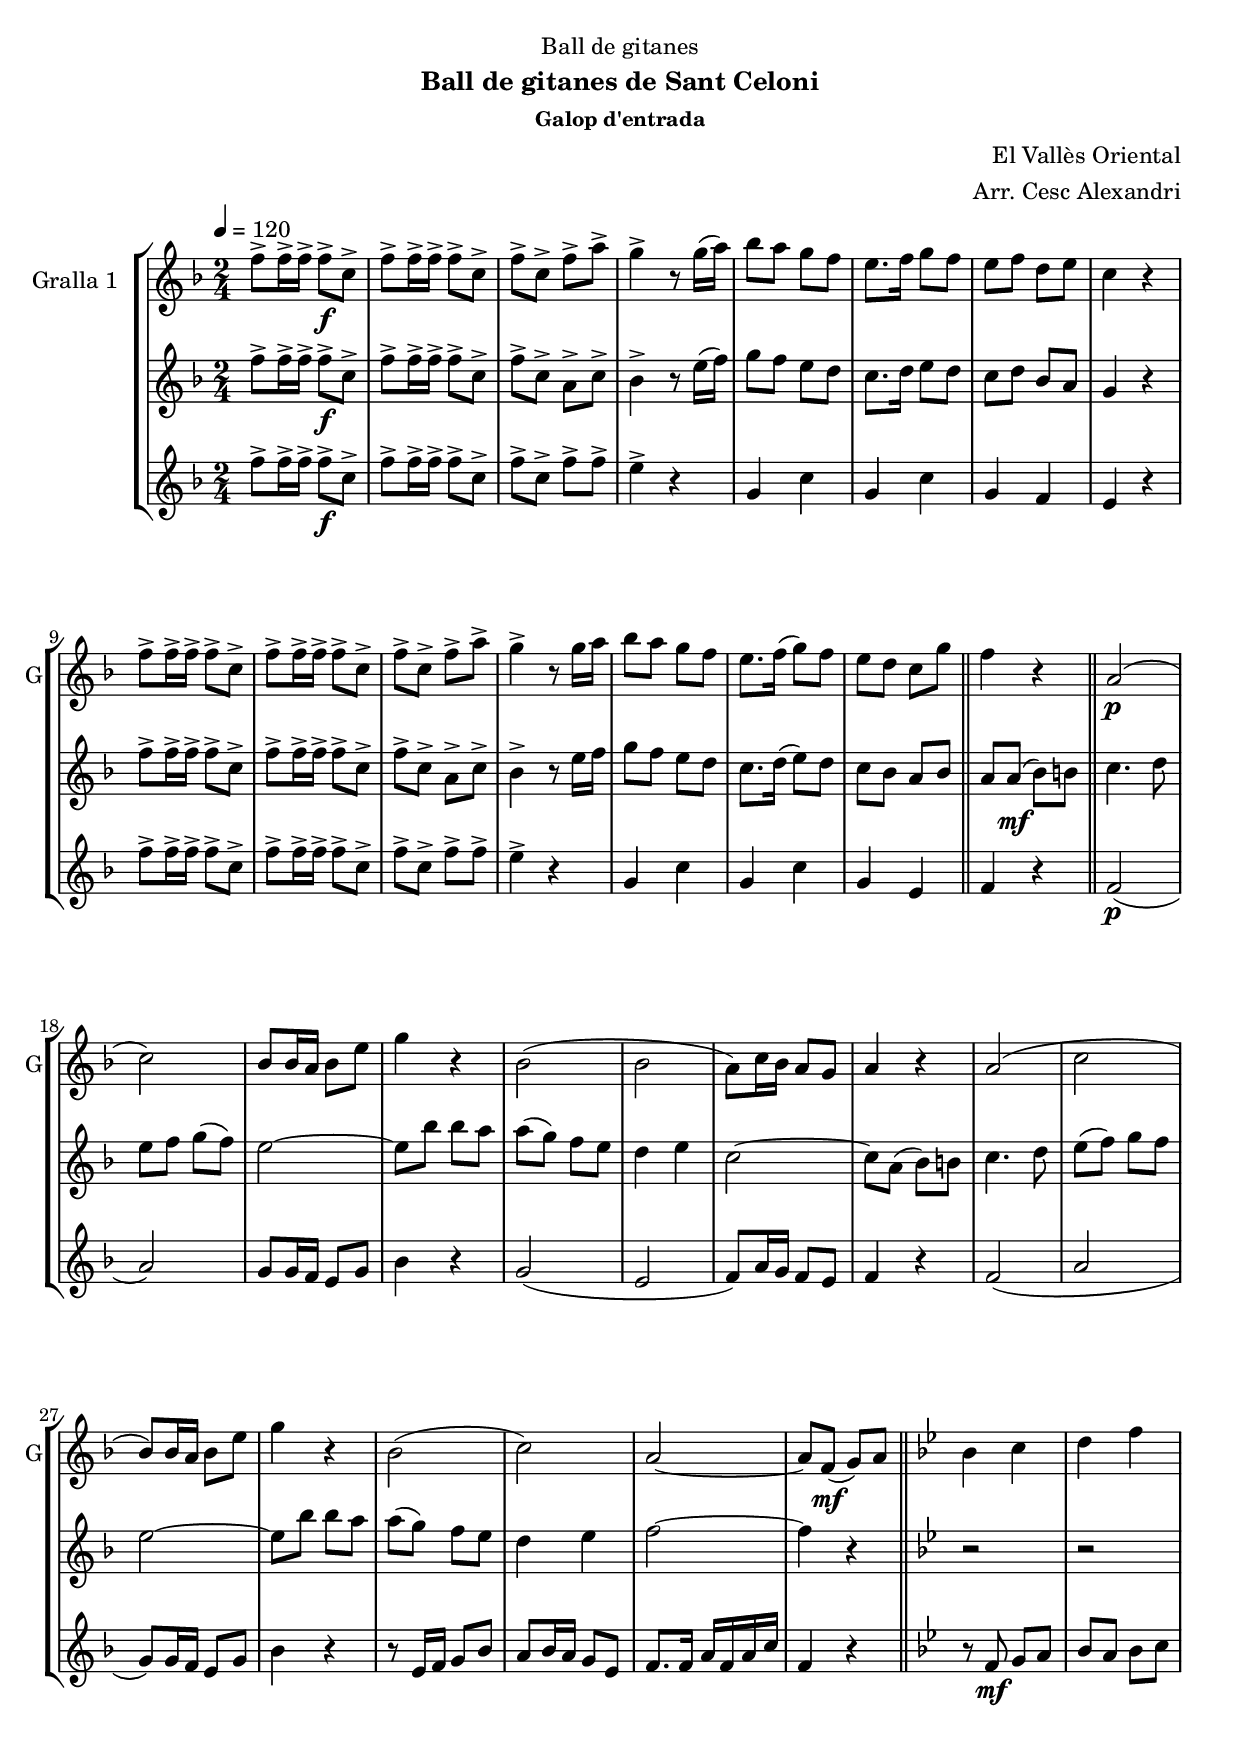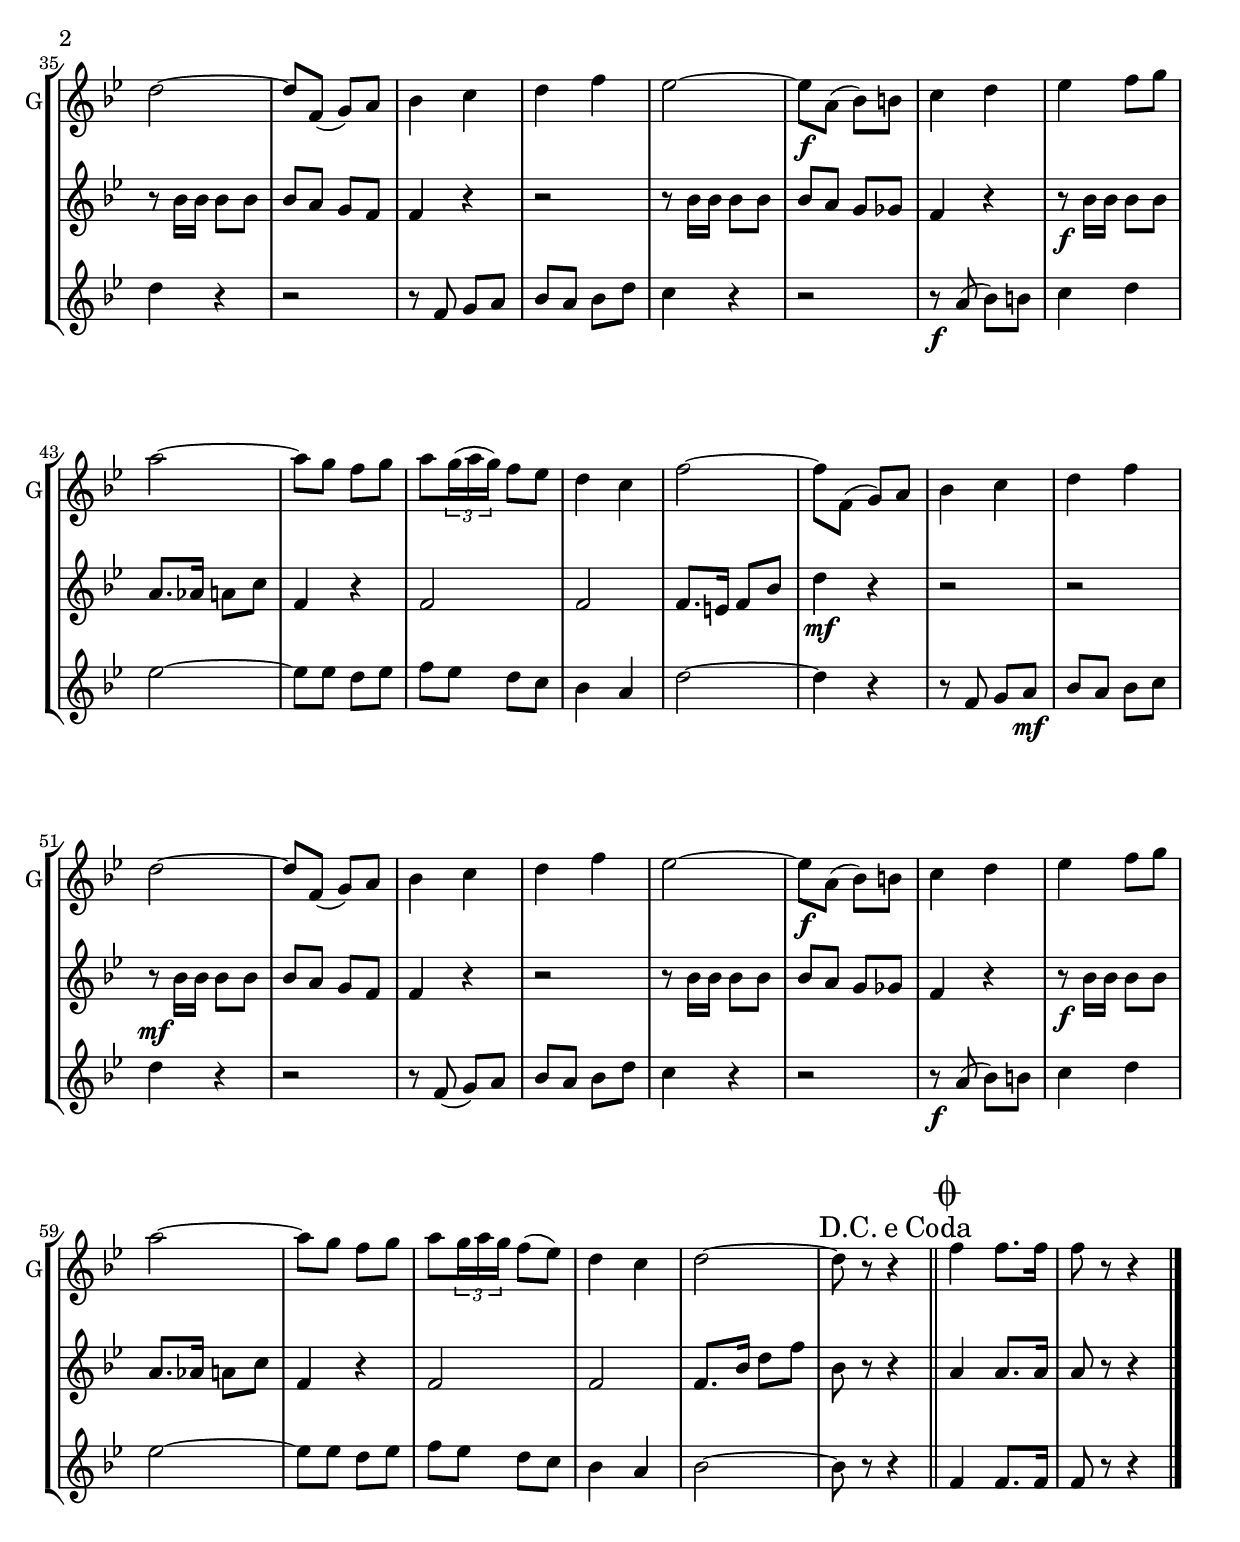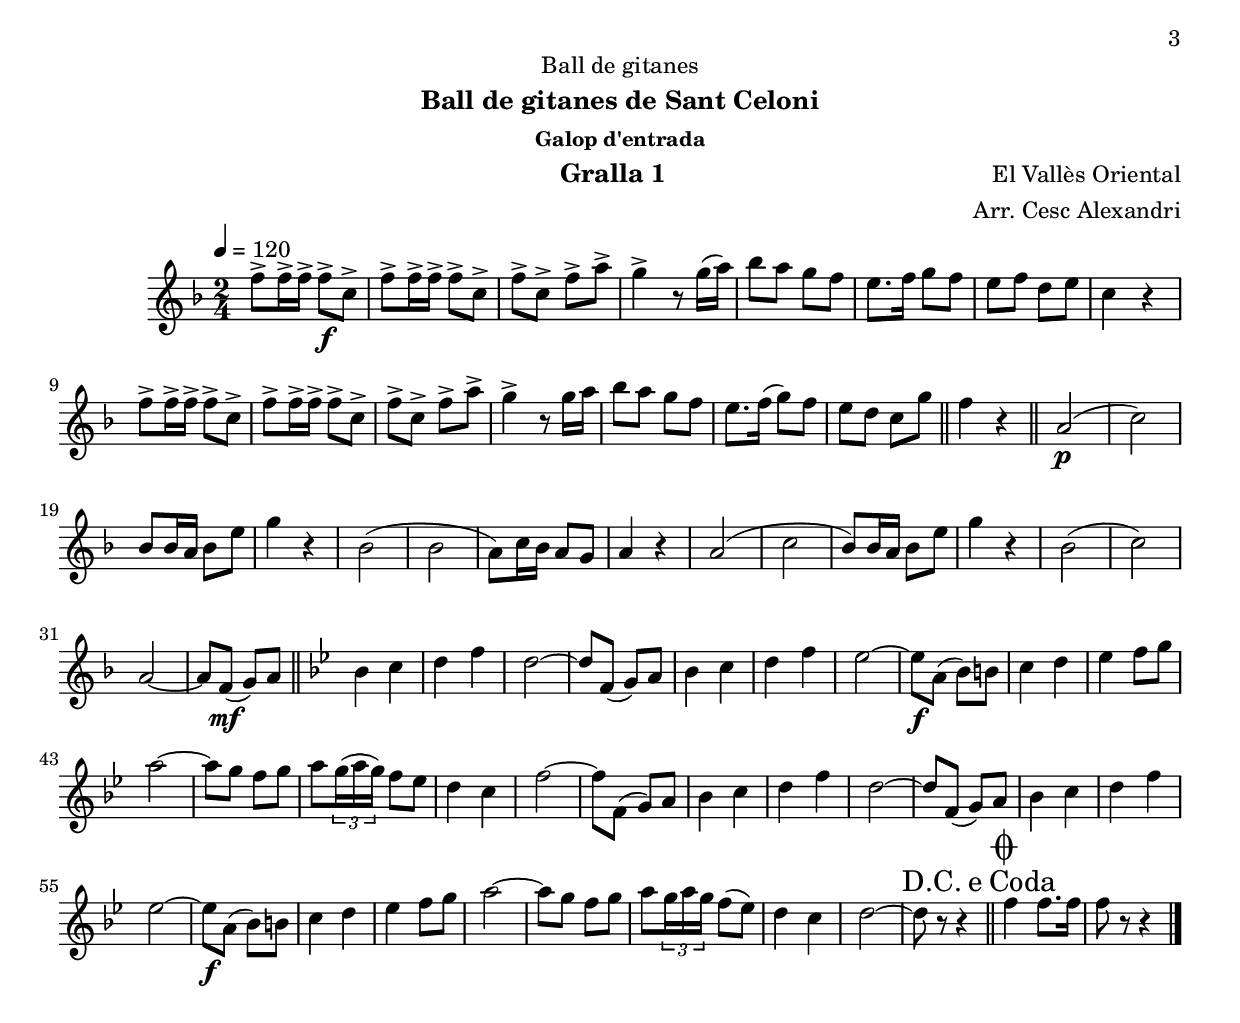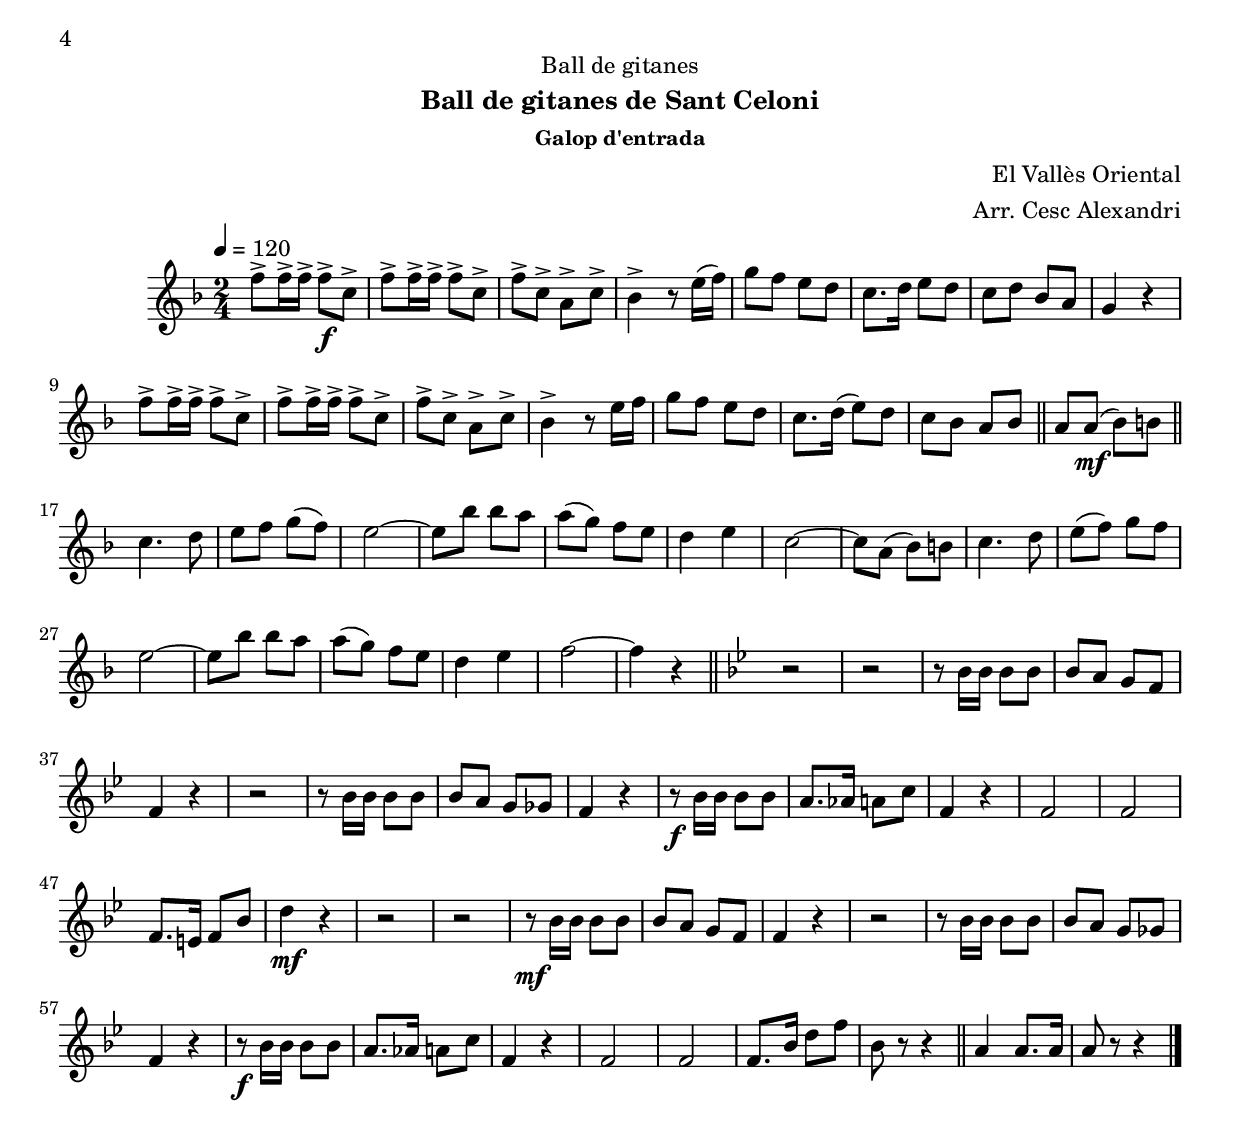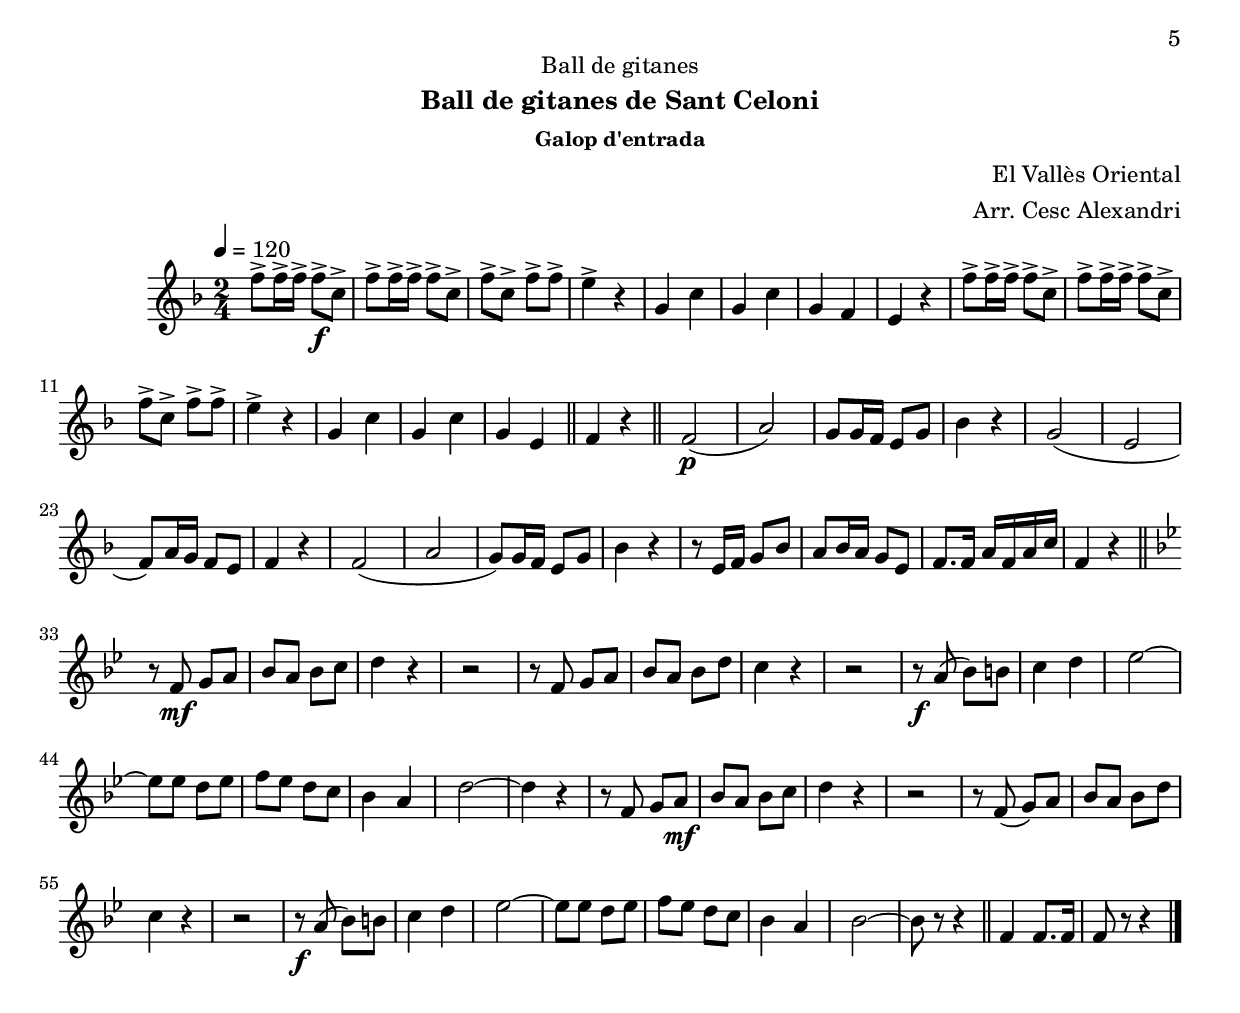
\version "2.22.1"

\header {
  dedication="Ball de gitanes"
  title=""
  subtitle="Ball de gitanes de Sant Celoni"
  subsubtitle="Galop d'entrada"
  poet=""
  meter=""
  piece=""
  composer="El Vallès Oriental"
  arranger="Arr. Cesc Alexandri"
  opus=""
  instrument=""
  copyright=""
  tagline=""
}

liniaroAa =
\relative f''
{
  \tempo 4=120
  \clef treble
  \key f \major
  \time 2/4
  f8-> f16-> f-> f8-> \f c->  |
  f8-> f16-> f-> f8-> c->  |
  f8-> c-> f-> a->  |
  g4-> r8 g16 ( a )  |
  %05
  bes8 a g f  |
  e8. f16 g8 f   |
  e8 f d e  |
  c4 r  |
  f8-> f16-> f-> f8-> c->  |
  %10
  f8-> f16-> f-> f8-> c->  |
  f8-> c-> f-> a->  |
  g4-> r8 g16 a   |
  bes8 a g f  |
  e8. f16 ( g8 ) f  |
  %15
   e8 d c g'  \bar "||"
  f4 r  \bar "||"
  a,2 \p (  |
  c2 )  |
  bes8 bes16 a bes8 e  |
  %20
  g4 r  |
  bes,2 (  |
  bes2  |
  a8 ) c16 bes a8 g  |
  a4 r  |
  %25
  a2 (  |
  c2  |
  bes8 ) bes16 a bes8 e  |
  g4 r  |
  bes,2 (  |
  %30
  c2 )  |
  a2 ~  |
  a8 f \mf ( g ) a  \bar "||"
  \key bes \major   bes4 c  |
  d4 f  |
  %35
  d2 ~  |
  d8 f, ( g ) a  |
  bes4 c  |
  d4 f  |
  ees2 ~  |
  %40
  ees8 \f a, ( bes ) b  |
  c4 d  |
  ees4 f8 g  |
  a2 ~  |
  a8 g f g  |
  %45
  a8 \times 2/3 { g16 ( a g ) } f8 ees  |
  d4 c  |
  f2 ~  |
  f8 f, ( g ) a  |
  bes4 c  |
  %50
  d4 f  |
  d2 ~  |
  d8 f, ( g ) a  |
  bes4 c  |
  d4 f  |
  %55
  ees2 ~  |
  ees8 \f a, ( bes ) b  |
  c4 d  |
  ees4 f8 g  |
  a2 ~  |
  %60
  a8 g f g  |
  a8 \times 2/3 { g16 a g } f8 ( ees )  |
  d4 c  |
  d2 ~  |
  \mark \markup {D.C. e Coda} d8 r r4  \bar "||"
  %65
  \mark \markup {\musicglyph #"scripts.coda"} f4 f8. f16  |
  f8 r r4  \bar "|."
}

liniaroAb =
\relative f''
{
  \tempo 4=120
  \clef treble
  \key f \major
  \time 2/4
  f8-> f16-> f-> f8-> \f c->  |
  f8-> f16-> f-> f8-> c->  |
  f8-> c-> a-> c->  |
  bes4-> r8 e16 ( f )  |
  %05
  g8 f e d  |
  c8. d16 e8 d   |
  c8 d bes a  |
  g4 r  |
  f'8-> f16-> f-> f8-> c->  |
  %10
  f8-> f16-> f-> f8-> c->  |
  f8-> c-> a-> c->  |
  bes4-> r8 e16 f   |
  g8 f e d  |
  c8. d16 ( e8 ) d  |
  %15
  c8 bes a bes  \bar "||"
  a8 a \mf ( bes ) b  \bar "||"
  c4. d8  |
  e8 f g ( f )  |
  e2 ~  |
  %20
  e8 bes' bes a  |
  a8 ( g ) f e  |
  d4 e  |
  c2 ~  |
  c8 a ( bes ) b  |
  %25
  c4. d8  |
  e8 ( f ) g f  |
  e2 ~  |
  e8 bes' bes a  |
  a8 ( g ) f e  |
  %30
  d4 e  |
  f2 ~  |
  f4 r  \bar "||"
  \key bes \major   r2  |
  r2  |
  %35
  r8 bes,16 bes bes8 bes  |
  bes8 a g f  |
  f4 r  |
  r2  |
  r8 bes16 bes bes8 bes  |
  %40
  bes8 a g ges  |
  f4 r  |
  r8 \f bes16 bes bes8 bes  |
  a8. aes16 a8 c  |
  f,4 r  |
  %45
  f2  |
  f2  |
  f8. e16 f8 bes  |
  d4 \mf r  |
  r2  |
  %50
  r2  |
  r8 \mf bes16 bes bes8 bes  |
  bes8 a g f  |
  f4 r  |
  r2  |
  %55
  r8 bes16 bes bes8 bes  |
  bes8 a g ges  |
  f4 r  |
  r8 \f bes16 bes bes8 bes  |
  a8. aes16 a8 c  |
  %60
  f,4 r  |
  f2  |
  f2  |
  f8. bes16 d8 f  |
  bes,8 r r4  \bar "||"
  %65
  a4 a8. a16  |
  a8 r r4  \bar "|."
}

liniaroAc =
\relative f''
{
  \tempo 4=120
  \clef treble
  \key f \major
  \time 2/4
  f8-> f16-> f-> f8-> \f c->  |
  f8-> f16-> f-> f8-> c->  |
  f8-> c-> f-> f->  |
  e4-> r  |
  %05
  g,4 c  |
  g4 c  |
  g4 f  |
  e4 r  |
  f'8-> f16-> f-> f8-> c->  |
  %10
  f8-> f16-> f-> f8-> c->  |
  f8-> c-> f-> f->  |
  e4-> r  |
  g,4 c  |
  g4 c  |
  %15
  g4 e  \bar "||"
  f4 r  \bar "||"
  f2 \p (  |
  a2 )  |
  g8 g16 f e8 g  |
  %20
  bes4 r  |
  g2 (  |
  e2  |
  f8 ) a16 g f8 e  |
  f4 r  |
  %25
  f2 (  |
  a2  |
  g8 ) g16 f e8 g  |
  bes4 r  |
  r8 e,16 f g8 bes  |
  %30
  a8 bes16 a g8 e  |
  f8. f16 a f a c  |
  f,4 r  \bar "||"
  \key bes \major   r8 f \mf g a   |
  bes8 a bes c  |
  %35
  d4 r  |
  r2  |
  r8 f, g a   |
  bes8 a bes d  |
  c4 r  |
  %40
  r2  |
  r8 \f a ( bes ) b  |
  c4 d  |
  ees2 ~  |
  ees8 ees d ees  |
  %45
  f8 ees d c  |
  bes4 a  |
  d2 ~  |
  d4 r  |
  r8 f, g a \mf   |
  %50
  bes8 a bes c  |
  d4 r  |
  r2  |
  r8 f, ( g ) a  |
  bes8 a bes d  |
  %55
  c4 r  |
  r2  |
  r8 \f a ( bes ) b  |
  c4 d  |
  ees2 ~  |
  %60
  ees8 ees d ees  |
  f8 ees d c  |
  bes4 a  |
  bes2 ~  |
  bes8 r r4  \bar "||"
  %65
  f4 f8. f16  |
  f8 r r4  \bar "|."
}

\bookpart {
  \score {
    \new StaffGroup {
      \override Score.RehearsalMark #'self-alignment-X = #LEFT
      <<
        \new Staff \with {instrumentName = #"Gralla 1  " shortInstrumentName = #"G"} \liniaroAa
        \new Staff \with {instrumentName = #"" shortInstrumentName = #" "} \liniaroAb
        \new Staff \with {instrumentName = #"" shortInstrumentName = #" "} \liniaroAc
      >>
    }
    \layout {}
  }
  \score { \unfoldRepeats
    \new StaffGroup {
      \override Score.RehearsalMark #'self-alignment-X = #LEFT
      <<
        \new Staff \with {instrumentName = #"Gralla 1  " shortInstrumentName = #"G"} \liniaroAa
        \new Staff \with {instrumentName = #"" shortInstrumentName = #" "} \liniaroAb
        \new Staff \with {instrumentName = #"" shortInstrumentName = #" "} \liniaroAc
      >>
    }
    \midi {
      \set Staff.midiInstrument = "oboe"
      \set DrumStaff.midiInstrument = "drums"
    }
  }
}

\bookpart {
  \header {instrument="Gralla 1  "}
  \score {
    \new StaffGroup {
      \override Score.RehearsalMark #'self-alignment-X = #LEFT
      <<
        \new Staff \liniaroAa
      >>
    }
    \layout {}
  }
  \score { \unfoldRepeats
    \new StaffGroup {
      \override Score.RehearsalMark #'self-alignment-X = #LEFT
      <<
        \new Staff \liniaroAa
      >>
    }
    \midi {
      \set Staff.midiInstrument = "oboe"
      \set DrumStaff.midiInstrument = "drums"
    }
  }
}

\bookpart {
  \header {instrument=""}
  \score {
    \new StaffGroup {
      \override Score.RehearsalMark #'self-alignment-X = #LEFT
      <<
        \new Staff \liniaroAb
      >>
    }
    \layout {}
  }
  \score { \unfoldRepeats
    \new StaffGroup {
      \override Score.RehearsalMark #'self-alignment-X = #LEFT
      <<
        \new Staff \liniaroAb
      >>
    }
    \midi {
      \set Staff.midiInstrument = "oboe"
      \set DrumStaff.midiInstrument = "drums"
    }
  }
}

\bookpart {
  \header {instrument=""}
  \score {
    \new StaffGroup {
      \override Score.RehearsalMark #'self-alignment-X = #LEFT
      <<
        \new Staff \liniaroAc
      >>
    }
    \layout {}
  }
  \score { \unfoldRepeats
    \new StaffGroup {
      \override Score.RehearsalMark #'self-alignment-X = #LEFT
      <<
        \new Staff \liniaroAc
      >>
    }
    \midi {
      \set Staff.midiInstrument = "oboe"
      \set DrumStaff.midiInstrument = "drums"
    }
  }
}

